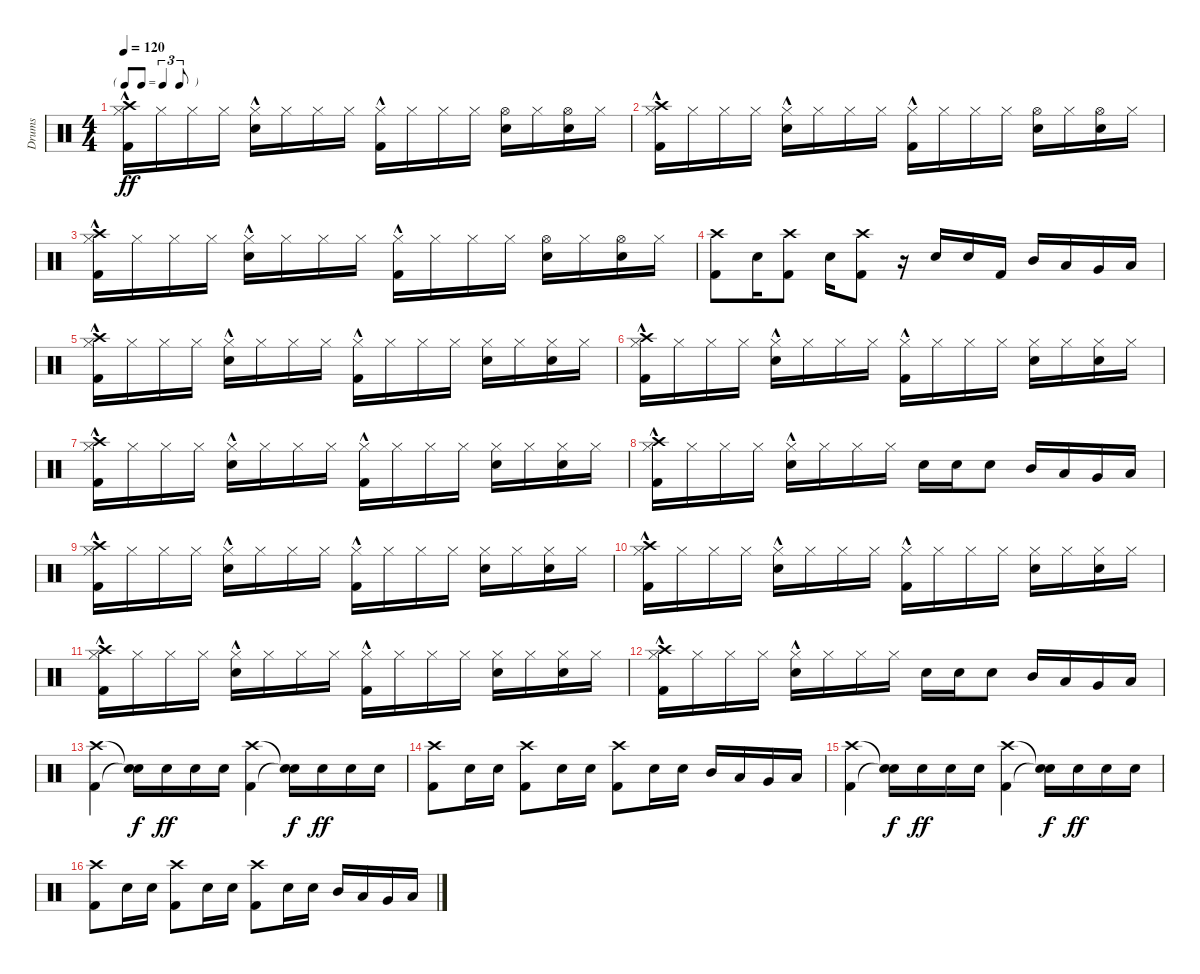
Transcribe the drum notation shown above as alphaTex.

\track ("Drums" "Drums") {instrument percussion}
\staff {score}
\articulation defaults
\ts (4 4)
\tf triplet8th
\tempo 120
\clef neutral
\ks c
("Kick (hit) 2" "Hi-Hat (closed)" "Crash high (hit)"{hac}).16{dy ff} "Hi-Hat (closed)".16 "Hi-Hat (closed)".16 "Hi-Hat (closed)".16 ("Snare (hit) 2"{hac} "Hi-Hat (closed)").16 "Hi-Hat (closed)".16 "Hi-Hat (closed)".16 "Hi-Hat (closed)".16 ("Kick (hit) 2"{hac} "Hi-Hat (closed)").16 "Hi-Hat (closed)".16 "Hi-Hat (closed)".16 "Hi-Hat (closed)".16 ("Snare (hit) 2" "Hi-Hat (open)").16 "Hi-Hat (closed)".16 ("Snare (hit) 2" "Hi-Hat (open)").16 "Hi-Hat (closed)".16 |
("Kick (hit) 2" "Hi-Hat (closed)" "Crash high (hit)"{hac}).16 "Hi-Hat (closed)".16 "Hi-Hat (closed)".16 "Hi-Hat (closed)".16 ("Snare (hit) 2"{hac} "Hi-Hat (closed)").16 "Hi-Hat (closed)".16 "Hi-Hat (closed)".16 "Hi-Hat (closed)".16 ("Kick (hit) 2"{hac} "Hi-Hat (closed)").16 "Hi-Hat (closed)".16 "Hi-Hat (closed)".16 "Hi-Hat (closed)".16 ("Snare (hit) 2" "Hi-Hat (open)").16 "Hi-Hat (closed)".16 ("Snare (hit) 2" "Hi-Hat (open)").16 "Hi-Hat (closed)".16 |
("Kick (hit) 2" "Hi-Hat (closed)" "Crash high (hit)"{hac}).16 "Hi-Hat (closed)".16 "Hi-Hat (closed)".16 "Hi-Hat (closed)".16 ("Snare (hit) 2"{hac} "Hi-Hat (closed)").16 "Hi-Hat (closed)".16 "Hi-Hat (closed)".16 "Hi-Hat (closed)".16 ("Kick (hit) 2"{hac} "Hi-Hat (closed)").16 "Hi-Hat (closed)".16 "Hi-Hat (closed)".16 "Hi-Hat (closed)".16 ("Snare (hit) 2" "Hi-Hat (open)").16 "Hi-Hat (closed)".16 ("Snare (hit) 2" "Hi-Hat (open)").16 "Hi-Hat (closed)".16 |
("Kick (hit) 2" "Crash high (hit)").8 "Snare (hit) 2".16 ("Kick (hit) 2" "Crash high (hit)").8 "Snare (hit) 2".16 ("Kick (hit) 2" "Crash high (hit)").8 r.16 "Snare (hit) 2".16 "Snare (hit) 2".16 "Kick (hit) 2".16 "Mid Tom (hit)".16 "Low Tom (hit)".16 "Very Low Tom (hit)".16 "Low Floor Tom (hit)".16 |
("Kick (hit) 2" "Hi-Hat (closed)" "Crash high (hit)"{hac}).16 "Hi-Hat (closed)".16 "Hi-Hat (closed)".16 "Hi-Hat (closed)".16 ("Snare (hit) 2"{hac} "Hi-Hat (closed)").16 "Hi-Hat (closed)".16 "Hi-Hat (closed)".16 "Hi-Hat (closed)".16 ("Kick (hit) 2"{hac} "Hi-Hat (closed)").16 "Hi-Hat (closed)".16 "Hi-Hat (closed)".16 "Hi-Hat (closed)".16 ("Snare (hit) 2" "Hi-Hat (closed)").16 "Hi-Hat (closed)".16 ("Snare (hit) 2" "Hi-Hat (closed)").16 "Hi-Hat (closed)".16 |
("Kick (hit) 2" "Hi-Hat (closed)" "Crash high (hit)"{hac}).16 "Hi-Hat (closed)".16 "Hi-Hat (closed)".16 "Hi-Hat (closed)".16 ("Snare (hit) 2"{hac} "Hi-Hat (closed)").16 "Hi-Hat (closed)".16 "Hi-Hat (closed)".16 "Hi-Hat (closed)".16 ("Kick (hit) 2"{hac} "Hi-Hat (closed)").16 "Hi-Hat (closed)".16 "Hi-Hat (closed)".16 "Hi-Hat (closed)".16 ("Snare (hit) 2" "Hi-Hat (closed)").16 "Hi-Hat (closed)".16 ("Snare (hit) 2" "Hi-Hat (closed)").16 "Hi-Hat (closed)".16 |
("Kick (hit) 2" "Hi-Hat (closed)" "Crash high (hit)"{hac}).16 "Hi-Hat (closed)".16 "Hi-Hat (closed)".16 "Hi-Hat (closed)".16 ("Snare (hit) 2"{hac} "Hi-Hat (closed)").16 "Hi-Hat (closed)".16 "Hi-Hat (closed)".16 "Hi-Hat (closed)".16 ("Kick (hit) 2"{hac} "Hi-Hat (closed)").16 "Hi-Hat (closed)".16 "Hi-Hat (closed)".16 "Hi-Hat (closed)".16 ("Snare (hit) 2" "Hi-Hat (closed)").16 "Hi-Hat (closed)".16 ("Snare (hit) 2" "Hi-Hat (closed)").16 "Hi-Hat (closed)".16 |
("Kick (hit) 2" "Hi-Hat (closed)" "Crash high (hit)"{hac}).16 "Hi-Hat (closed)".16 "Hi-Hat (closed)".16 "Hi-Hat (closed)".16 ("Snare (hit) 2"{hac} "Hi-Hat (closed)").16 "Hi-Hat (closed)".16 "Hi-Hat (closed)".16 "Hi-Hat (closed)".16 "Snare (hit) 2".16 "Snare (hit) 2".16 "Snare (hit) 2".8 "Mid Tom (hit)".16 "Low Tom (hit)".16 "Very Low Tom (hit)".16 "Low Floor Tom (hit)".16 |
("Kick (hit) 2" "Hi-Hat (closed)" "Crash high (hit)"{hac}).16 "Hi-Hat (closed)".16 "Hi-Hat (closed)".16 "Hi-Hat (closed)".16 ("Snare (hit) 2"{hac} "Hi-Hat (closed)").16 "Hi-Hat (closed)".16 "Hi-Hat (closed)".16 "Hi-Hat (closed)".16 ("Kick (hit) 2"{hac} "Hi-Hat (closed)").16 "Hi-Hat (closed)".16 "Hi-Hat (closed)".16 "Hi-Hat (closed)".16 ("Snare (hit) 2" "Hi-Hat (closed)").16 "Hi-Hat (closed)".16 ("Snare (hit) 2" "Hi-Hat (closed)").16 "Hi-Hat (closed)".16 |
("Kick (hit) 2" "Hi-Hat (closed)" "Crash high (hit)"{hac}).16 "Hi-Hat (closed)".16 "Hi-Hat (closed)".16 "Hi-Hat (closed)".16 ("Snare (hit) 2"{hac} "Hi-Hat (closed)").16 "Hi-Hat (closed)".16 "Hi-Hat (closed)".16 "Hi-Hat (closed)".16 ("Kick (hit) 2"{hac} "Hi-Hat (closed)").16 "Hi-Hat (closed)".16 "Hi-Hat (closed)".16 "Hi-Hat (closed)".16 ("Snare (hit) 2" "Hi-Hat (closed)").16 "Hi-Hat (closed)".16 ("Snare (hit) 2" "Hi-Hat (closed)").16 "Hi-Hat (closed)".16 |
("Kick (hit) 2" "Hi-Hat (closed)" "Crash high (hit)"{hac}).16 "Hi-Hat (closed)".16 "Hi-Hat (closed)".16 "Hi-Hat (closed)".16 ("Snare (hit) 2"{hac} "Hi-Hat (closed)").16 "Hi-Hat (closed)".16 "Hi-Hat (closed)".16 "Hi-Hat (closed)".16 ("Kick (hit) 2"{hac} "Hi-Hat (closed)").16 "Hi-Hat (closed)".16 "Hi-Hat (closed)".16 "Hi-Hat (closed)".16 ("Snare (hit) 2" "Hi-Hat (closed)").16 "Hi-Hat (closed)".16 ("Snare (hit) 2" "Hi-Hat (closed)").16 "Hi-Hat (closed)".16 |
("Kick (hit) 2" "Hi-Hat (closed)" "Crash high (hit)"{hac}).16 "Hi-Hat (closed)".16 "Hi-Hat (closed)".16 "Hi-Hat (closed)".16 ("Snare (hit) 2"{hac} "Hi-Hat (closed)").16 "Hi-Hat (closed)".16 "Hi-Hat (closed)".16 "Hi-Hat (closed)".16 "Snare (hit) 2".16 "Snare (hit) 2".16 "Snare (hit) 2".8 "Mid Tom (hit)".16 "Low Tom (hit)".16 "Very Low Tom (hit)".16 "Low Floor Tom (hit)".16 |
("Kick (hit) 2" "Crash high (hit)").4 ("Snare (hit)"{t} "Snare (hit)"{t}).16{dy f} "Snare (hit) 2".16{dy ff} "Snare (hit) 2".16 "Snare (hit) 2".16 ("Kick (hit) 2" "Crash high (hit)").4 ("Snare (hit)"{t} "Snare (hit)"{t}).16{dy f} "Snare (hit) 2".16{dy ff} "Snare (hit) 2".16 "Snare (hit) 2".16 |
("Kick (hit) 2" "Crash high (hit)").8 "Snare (hit) 2".16 "Snare (hit) 2".16 ("Kick (hit) 2" "Crash high (hit)").8 "Snare (hit) 2".16 "Snare (hit) 2".16 ("Kick (hit) 2" "Crash high (hit)").8 "Snare (hit) 2".16 "Snare (hit) 2".16 "Mid Tom (hit)".16 "Low Tom (hit)".16 "Very Low Tom (hit)".16 "Low Floor Tom (hit)".16 |
("Kick (hit) 2" "Crash high (hit)").4 ("Snare (hit)"{t} "Snare (hit)"{t}).16{dy f} "Snare (hit) 2".16{dy ff} "Snare (hit) 2".16 "Snare (hit) 2".16 ("Kick (hit) 2" "Crash high (hit)").4 ("Snare (hit)"{t} "Snare (hit)"{t}).16{dy f} "Snare (hit) 2".16{dy ff} "Snare (hit) 2".16 "Snare (hit) 2".16 |
("Kick (hit) 2" "Crash high (hit)").8 "Snare (hit) 2".16 "Snare (hit) 2".16 ("Kick (hit) 2" "Crash high (hit)").8 "Snare (hit) 2".16 "Snare (hit) 2".16 ("Kick (hit) 2" "Crash high (hit)").8 "Snare (hit) 2".16 "Snare (hit) 2".16 "Mid Tom (hit)".16 "Low Tom (hit)".16 "Very Low Tom (hit)".16 "Low Floor Tom (hit)".16
